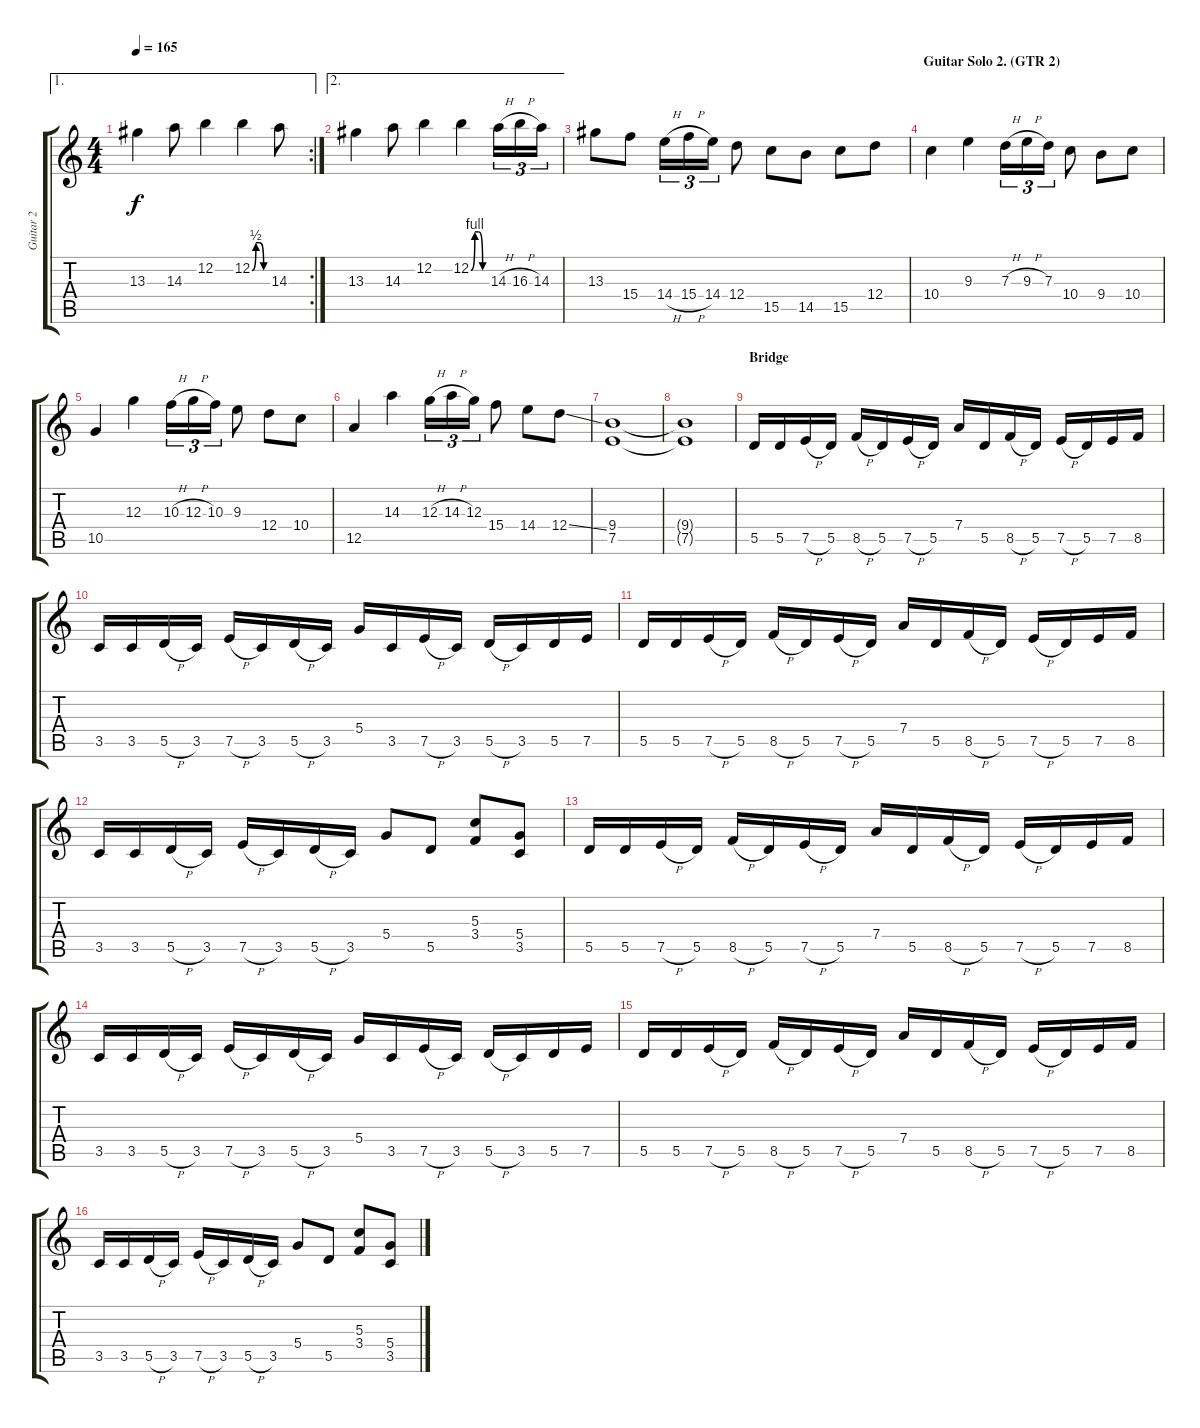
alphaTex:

\track ("Guitar 2" "Guitar 2") {instrument overdrivenguitar}
\staff {score tabs}
\tuning (E4 B3 G3 D3 A2 E2) {hide}
\ae 1
\rc 2
\ts (4 4)
\tempo 165
\clef g2
\ks c
13.3.4{dy f} 14.3.8 12.2.4 12.2{be (custom 0 0 15 2 30 2 45 0 60 0)}.4 14.3.8 |
\ae 2
13.3.4 14.3.8 12.2.4 12.2{be (custom 0 0 15 4 30 4 45 0 60 0)}.4 14.3{h}.16{tu (3 2)} 16.3{h}.16{tu (3 2)} 14.3.16{tu (3 2)} |
13.3.8 15.4.8 14.4{h}.16{tu (3 2)} 15.4{h}.16{tu (3 2)} 14.4.16{tu (3 2)} 12.4.8 15.5.8 14.5.8 15.5.8 12.4.8 |
\section ("" "Guitar Solo 2. (GTR 2)")
10.4.4 9.3.4 7.3{h}.16{tu (3 2)} 9.3{h}.16{tu (3 2)} 7.3.16{tu (3 2)} 10.4.8 9.4.8 10.4.8 |
10.5.4 12.3.4 10.3{h}.16{tu (3 2)} 12.3{h}.16{tu (3 2)} 10.3.16{tu (3 2)} 9.3.8 12.4.8 10.4.8 |
12.5.4 14.3.4 12.3{h}.16{tu (3 2)} 14.3{h}.16{tu (3 2)} 12.3.16{tu (3 2)} 15.4.8 14.4.8 12.4{ss}.8 |
(9.4 7.5).1 |
(9.4{t} 7.5{t}).1 |
\section ("" "Bridge")
5.5.16 5.5.16 7.5{h}.16 5.5.16 8.5{h}.16 5.5.16 7.5{h}.16 5.5.16 7.4.16 5.5.16 8.5{h}.16 5.5.16 7.5{h}.16 5.5.16 7.5.16 8.5.16 |
3.5.16 3.5.16 5.5{h}.16 3.5.16 7.5{h}.16 3.5.16 5.5{h}.16 3.5.16 5.4.16 3.5.16 7.5{h}.16 3.5.16 5.5{h}.16 3.5.16 5.5.16 7.5.16 |
5.5.16 5.5.16 7.5{h}.16 5.5.16 8.5{h}.16 5.5.16 7.5{h}.16 5.5.16 7.4.16 5.5.16 8.5{h}.16 5.5.16 7.5{h}.16 5.5.16 7.5.16 8.5.16 |
3.5.16 3.5.16 5.5{h}.16 3.5.16 7.5{h}.16 3.5.16 5.5{h}.16 3.5.16 5.4.8 5.5.8 (5.3 3.4).8 (5.4 3.5).8 |
5.5.16 5.5.16 7.5{h}.16 5.5.16 8.5{h}.16 5.5.16 7.5{h}.16 5.5.16 7.4.16 5.5.16 8.5{h}.16 5.5.16 7.5{h}.16 5.5.16 7.5.16 8.5.16 |
3.5.16 3.5.16 5.5{h}.16 3.5.16 7.5{h}.16 3.5.16 5.5{h}.16 3.5.16 5.4.16 3.5.16 7.5{h}.16 3.5.16 5.5{h}.16 3.5.16 5.5.16 7.5.16 |
5.5.16 5.5.16 7.5{h}.16 5.5.16 8.5{h}.16 5.5.16 7.5{h}.16 5.5.16 7.4.16 5.5.16 8.5{h}.16 5.5.16 7.5{h}.16 5.5.16 7.5.16 8.5.16 |
3.5.16 3.5.16 5.5{h}.16 3.5.16 7.5{h}.16 3.5.16 5.5{h}.16 3.5.16 5.4.8 5.5.8 (5.3 3.4).8 (5.4 3.5).8
